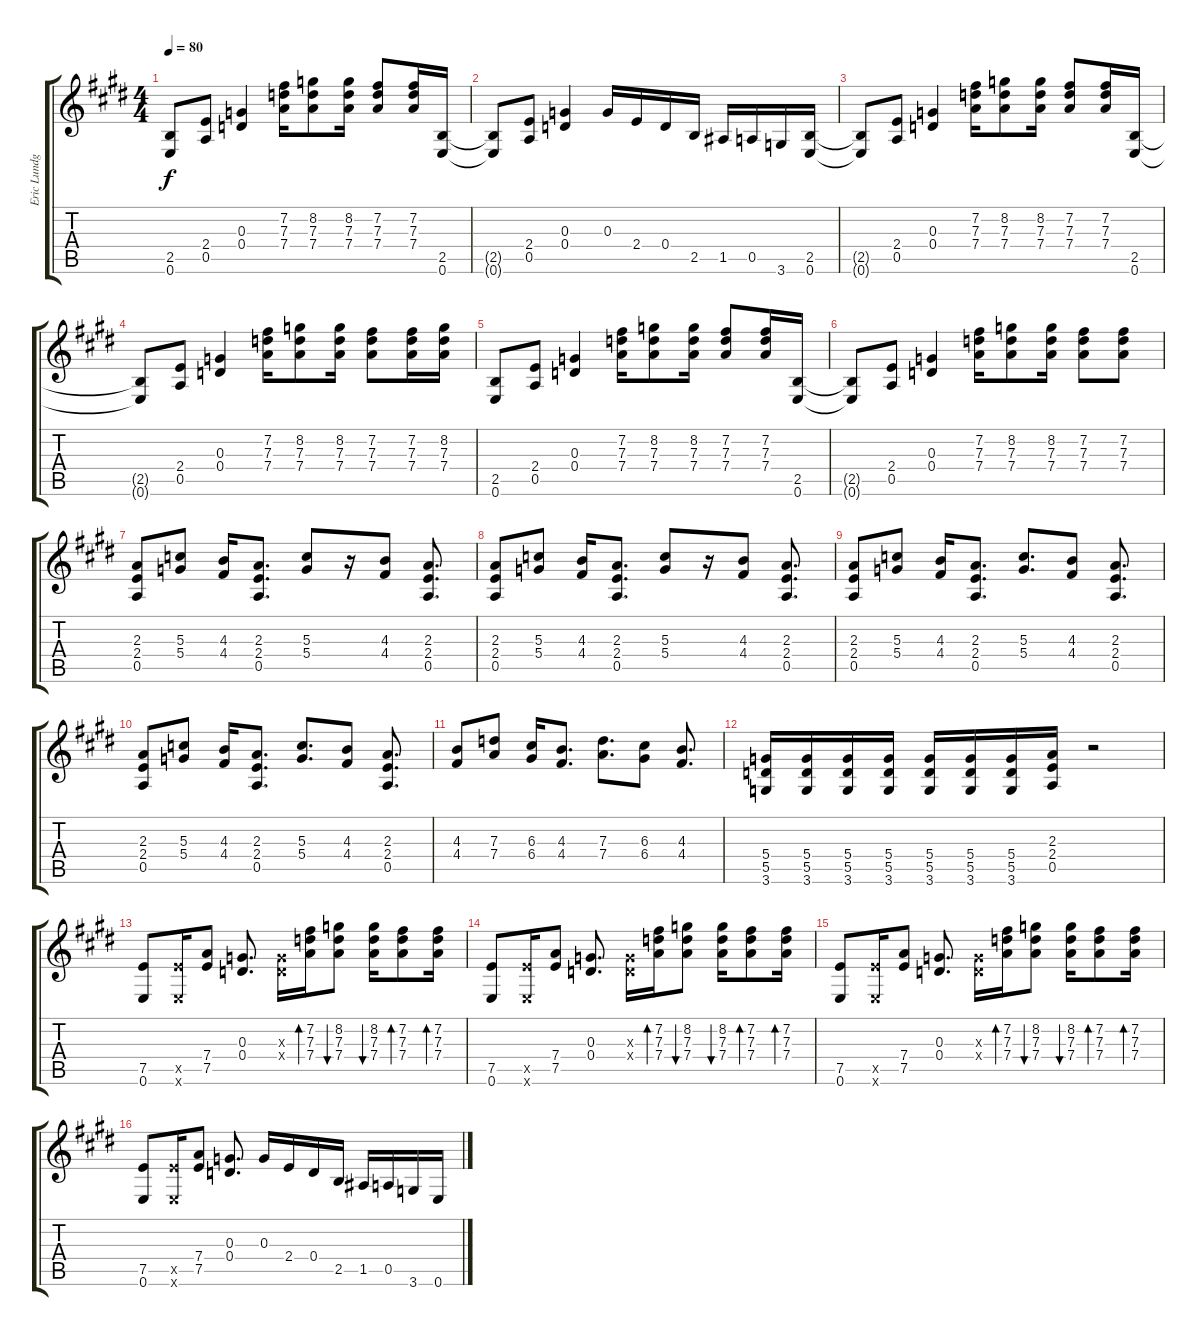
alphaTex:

\track ("Eric Lundgren Guitar" "Eric Lundg") {instrument overdrivenguitar}
\staff {score tabs}
\tuning (E4 B3 G3 D3 A2 E2) {hide}
\ts (4 4)
\tempo 80
\clef g2
\ks e
(2.5 0.6).8{dy f} (2.4 0.5).8 (0.3 0.4).4 (7.2 7.3 7.4).16 (8.2 7.3 7.4).8 (8.2 7.3 7.4).16 (7.2 7.3 7.4).8 (7.2 7.3 7.4).16 (2.5 0.6).16 |
(2.5{t} 0.6{t}).8 (2.4 0.5).8 (0.3 0.4).4 0.3.16 2.4.16 0.4.16 2.5.16 1.5.16 0.5.16 3.6.16 (2.5 0.6).16 |
(2.5{t} 0.6{t}).8 (2.4 0.5).8 (0.3 0.4).4 (7.2 7.3 7.4).16 (8.2 7.3 7.4).8 (8.2 7.3 7.4).16 (7.2 7.3 7.4).8 (7.2 7.3 7.4).16 (2.5 0.6).16 |
(2.5{t} 0.6{t}).8 (2.4 0.5).8 (0.3 0.4).4 (7.2 7.3 7.4).16 (8.2 7.3 7.4).8 (8.2 7.3 7.4).16 (7.2 7.3 7.4).8 (7.2 7.3 7.4).16 (8.2 7.3 7.4).16 |
(2.5 0.6).8 (2.4 0.5).8 (0.3 0.4).4 (7.2 7.3 7.4).16 (8.2 7.3 7.4).8 (8.2 7.3 7.4).16 (7.2 7.3 7.4).8 (7.2 7.3 7.4).16 (2.5 0.6).16 |
(2.5{t} 0.6{t}).8 (2.4 0.5).8 (0.3 0.4).4 (7.2 7.3 7.4).16 (8.2 7.3 7.4).8 (8.2 7.3 7.4).16 (7.2 7.3 7.4).8 (7.2 7.3 7.4).8 |
(2.3 2.4 0.5).8 (5.3 5.4).8 (4.3 4.4).16 (2.3 2.4 0.5).8{d} (5.3 5.4).8 r.16 (4.3 4.4).8 (2.3 2.4 0.5).8{d} |
(2.3 2.4 0.5).8 (5.3 5.4).8 (4.3 4.4).16 (2.3 2.4 0.5).8{d} (5.3 5.4).8 r.16 (4.3 4.4).8 (2.3 2.4 0.5).8{d} |
(2.3 2.4 0.5).8 (5.3 5.4).8 (4.3 4.4).16 (2.3 2.4 0.5).8{d} (5.3 5.4).8{d} (4.3 4.4).8 (2.3 2.4 0.5).8{d} |
(2.3 2.4 0.5).8 (5.3 5.4).8 (4.3 4.4).16 (2.3 2.4 0.5).8{d} (5.3 5.4).8{d} (4.3 4.4).8 (2.3 2.4 0.5).8{d} |
(4.3 4.4).8 (7.3 7.4).8 (6.3 6.4).16 (4.3 4.4).8{d} (7.3 7.4).8{d} (6.3 6.4).8 (4.3 4.4).8{d} |
(5.4 5.5 3.6).16 (5.4 5.5 3.6).16 (5.4 5.5 3.6).16 (5.4 5.5 3.6).16 (5.4 5.5 3.6).16 (5.4 5.5 3.6).16 (5.4 5.5 3.6).16 (2.3 2.4 0.5).16 r.2 |
(7.5 0.6).8 (7.5{x} 0.6{x}).16 (7.4 7.5).8 (0.3 0.4).8{d} (0.3{x} 0.4{x}).16 (7.2 7.3 7.4).16{bd 60} (8.2 7.3 7.4).8{bu 60} (8.2 7.3 7.4).16{bu 60} (7.2 7.3 7.4).8{bd 60} (7.2 7.3 7.4).16{bd 60} |
(7.5 0.6).8 (7.5{x} 0.6{x}).16 (7.4 7.5).8 (0.3 0.4).8{d} (0.3{x} 0.4{x}).16 (7.2 7.3 7.4).16{bd 60} (8.2 7.3 7.4).8{bu 60} (8.2 7.3 7.4).16{bu 60} (7.2 7.3 7.4).8{bd 60} (7.2 7.3 7.4).16{bd 60} |
(7.5 0.6).8 (7.5{x} 0.6{x}).16 (7.4 7.5).8 (0.3 0.4).8{d} (0.3{x} 0.4{x}).16 (7.2 7.3 7.4).16{bd 60} (8.2 7.3 7.4).8{bu 60} (8.2 7.3 7.4).16{bu 60} (7.2 7.3 7.4).8{bd 60} (7.2 7.3 7.4).16{bd 60} |
(7.5 0.6).8 (7.5{x} 0.6{x}).16 (7.4 7.5).8 (0.3 0.4).8{d} 0.3.16 2.4.16 0.4.16 2.5.16 1.5.16 0.5.16 3.6.16 0.6.16
